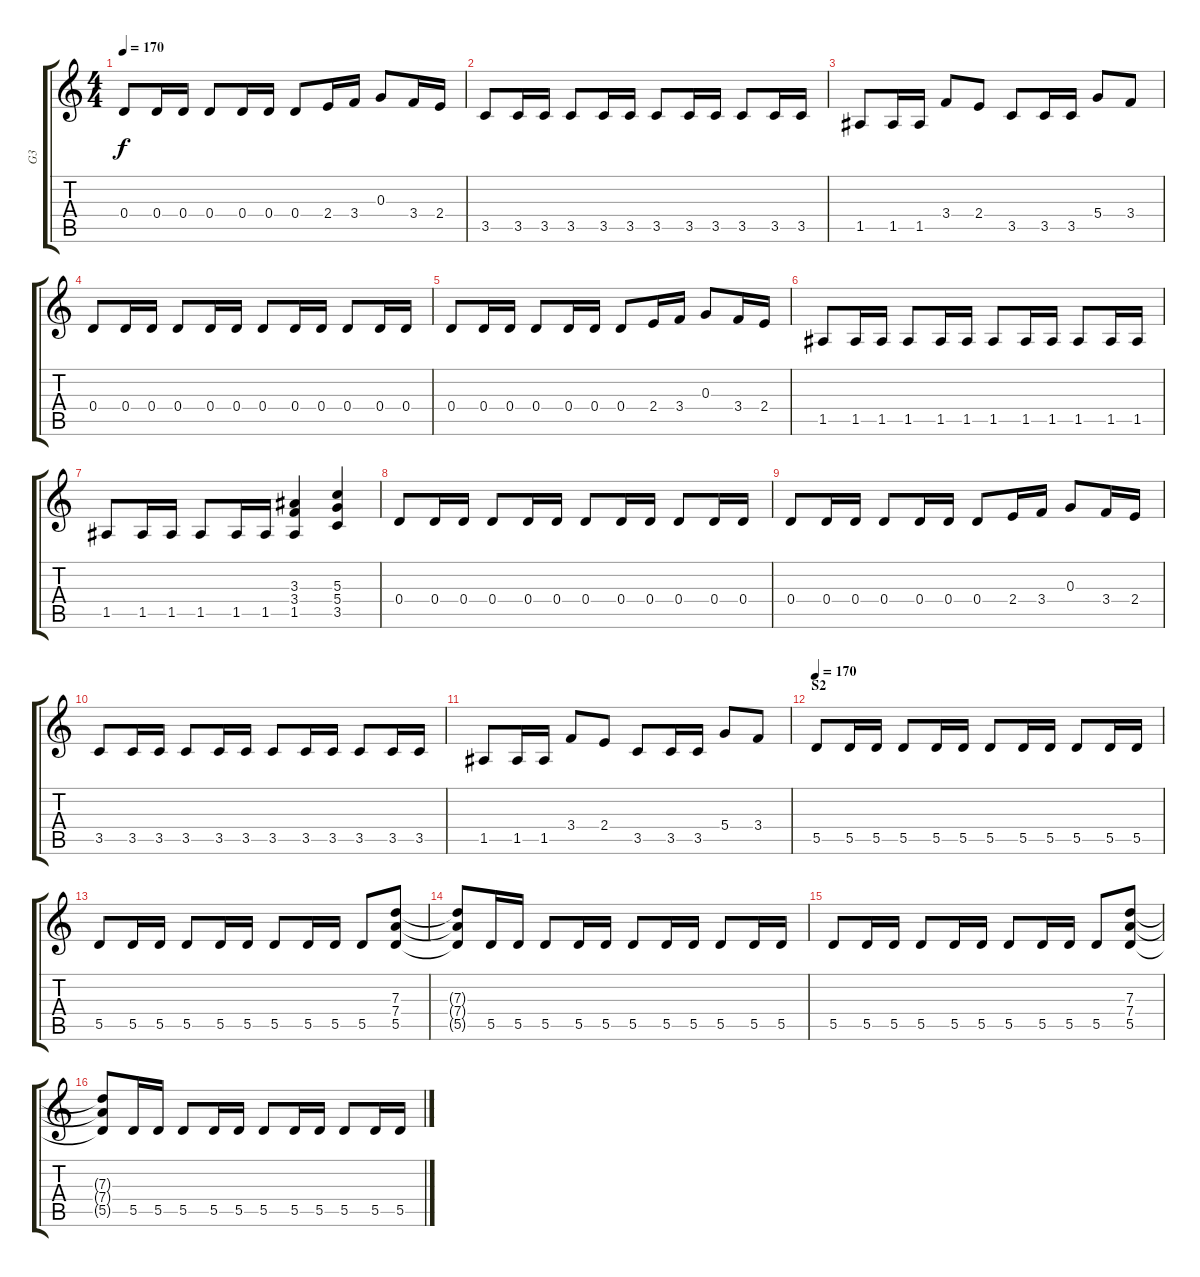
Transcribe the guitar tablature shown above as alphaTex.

\track ("G3" "G3") {instrument overdrivenguitar}
\staff {score tabs}
\tuning (E4 B3 G3 D3 A2 E2) {hide}
\ts (4 4)
\tempo 170
\clef g2
\ks c
0.4.8{dy f} 0.4.16 0.4.16 0.4.8 0.4.16 0.4.16 0.4.8 2.4.16 3.4.16 0.3.8 3.4.16 2.4.16 |
3.5.8 3.5.16 3.5.16 3.5.8 3.5.16 3.5.16 3.5.8 3.5.16 3.5.16 3.5.8 3.5.16 3.5.16 |
1.5.8 1.5.16 1.5.16 3.4.8 2.4.8 3.5.8 3.5.16 3.5.16 5.4.8 3.4.8 |
\section ("" "")
0.4.8{balance 8} 0.4.16 0.4.16 0.4.8 0.4.16 0.4.16 0.4.8 0.4.16 0.4.16 0.4.8 0.4.16 0.4.16 |
0.4.8 0.4.16 0.4.16 0.4.8 0.4.16 0.4.16 0.4.8 2.4.16 3.4.16 0.3.8 3.4.16 2.4.16 |
1.5.8 1.5.16 1.5.16 1.5.8 1.5.16 1.5.16 1.5.8 1.5.16 1.5.16 1.5.8 1.5.16 1.5.16 |
1.5.8 1.5.16 1.5.16 1.5.8 1.5.16 1.5.16 (3.3 3.4 1.5).4 (5.3 5.4 3.5).4 |
0.4.8 0.4.16 0.4.16 0.4.8 0.4.16 0.4.16 0.4.8 0.4.16 0.4.16 0.4.8 0.4.16 0.4.16 |
0.4.8 0.4.16 0.4.16 0.4.8 0.4.16 0.4.16 0.4.8 2.4.16 3.4.16 0.3.8 3.4.16 2.4.16 |
3.5.8 3.5.16 3.5.16 3.5.8 3.5.16 3.5.16 3.5.8 3.5.16 3.5.16 3.5.8 3.5.16 3.5.16 |
1.5.8 1.5.16 1.5.16 3.4.8 2.4.8 3.5.8 3.5.16 3.5.16 5.4.8 3.4.8 |
\section ("" "S2")
\tempo 170
5.5.8{balance 14} 5.5.16 5.5.16 5.5.8 5.5.16 5.5.16 5.5.8 5.5.16 5.5.16 5.5.8 5.5.16 5.5.16 |
5.5.8 5.5.16 5.5.16 5.5.8 5.5.16 5.5.16 5.5.8 5.5.16 5.5.16 5.5.8 (7.3 7.4 5.5).8 |
(7.3{t} 7.4{t} 5.5{t}).8 5.5.16 5.5.16 5.5.8 5.5.16 5.5.16 5.5.8 5.5.16 5.5.16 5.5.8 5.5.16 5.5.16 |
5.5.8 5.5.16 5.5.16 5.5.8 5.5.16 5.5.16 5.5.8 5.5.16 5.5.16 5.5.8 (7.3 7.4 5.5).8 |
(7.3{t} 7.4{t} 5.5{t}).8 5.5.16 5.5.16 5.5.8 5.5.16 5.5.16 5.5.8 5.5.16 5.5.16 5.5.8 5.5.16 5.5.16
